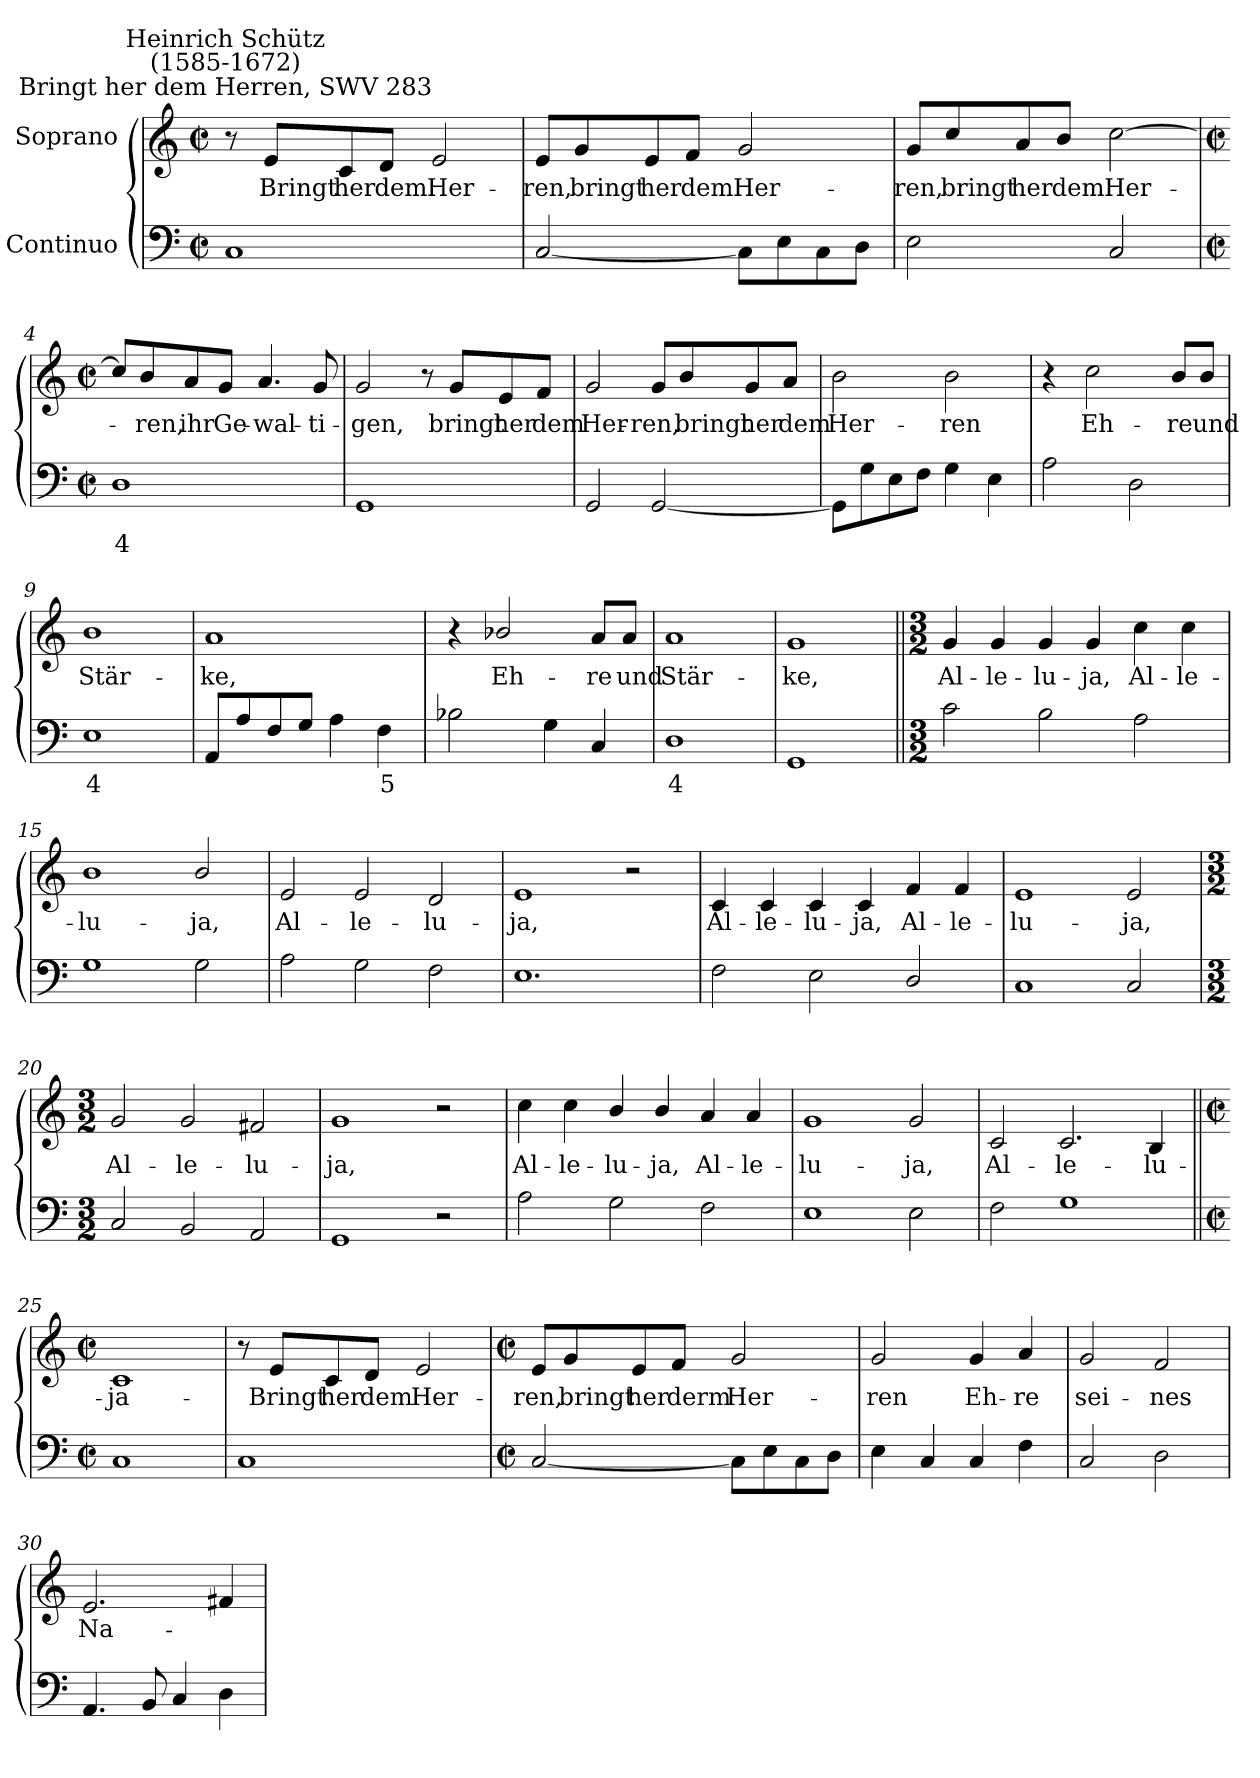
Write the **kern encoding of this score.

**kern	**text	**kern	**text
*part2	*part2	*part1	*part1
*staff2	*staff2	*staff1	*staff1
*I"Continuo	*	*I"Soprano	*
*clefF4	*	*clefG2	*
*k[]	*	*k[]	*
*C:	*	*C:	*
*M2/2	*	*M2/2	*
*met(c|)	*	*met(c|)	*
=1	=1	=1	=1
!	!	!LO:TX:a:cj:t=Bringt her dem Herren, SWV 283	!
!	!	!LO:TX:a:cj:t=Heinrich Schütz\n(1585-1672)	!
1C	.	8r	.
!	!	!	!LO:LY:b
.	.	8e/L	Bringt
!	!	!	!LO:LY:b
.	.	8c/	her
!	!	!	!LO:LY:b
.	.	8d/J	dem
!	!	!	!LO:LY:b
.	.	2e	Her-
=2	=2	=2	=2
!	!	!	!LO:LY:b
[2C	.	8e/L	-ren,
!	!	!	!LO:LY:b
.	.	8g/	bringt
!	!	!	!LO:LY:b
.	.	8e/	her
!	!	!	!LO:LY:b
.	.	8f/J	dem
!	!	!	!LO:LY:b
8CL]	.	2g	Her-
8E	.	.	.
8C	.	.	.
8DJ	.	.	.
=3	=3	=3	=3
!	!	!	!LO:LY:b
2E	.	8g/L	-ren,
!	!	!	!LO:LY:b
.	.	8cc/	bringt
!	!	!	!LO:LY:b
.	.	8a/	her
!	!	!	!LO:LY:b
.	.	8b/J	dem
!	!	!	!LO:LY:b
2C	.	[2cc	Her-
!!LO:LB:g=z
=4	=4	=4	=4
*M2/2	*	*M2/2	*
*met(c|)	*	*met(c|)	*
!	!LO:LY:b	!	!
1D	4	8cc/L]	.
!	!	!	!LO:LY:b
.	.	8b/	ren,
!	!	!	!LO:LY:b
.	.	8a/	ihr
!	!	!	!LO:LY:b
.	.	8g/J	Ge-
!	!	!	!LO:LY:b
.	.	4.a	-wal-
!	!	!	!LO:LY:b
.	.	8g	-ti-
=5	=5	=5	=5
!	!	!	!LO:LY:b
1GG	.	2g	-gen,
.	.	8r	.
!	!	!	!LO:LY:b
.	.	8g/L	bringt
!	!	!	!LO:LY:b
.	.	8e/	her
!	!	!	!LO:LY:b
.	.	8f/J	dem
=6	=6	=6	=6
!	!	!	!LO:LY:b
2GG	.	2g	Her-
!	!	!	!LO:LY:b
[2GG	.	8g/L	-ren,
!	!	!	!LO:LY:b
.	.	8b/	bringt
!	!	!	!LO:LY:b
.	.	8g/	her
!	!	!	!LO:LY:b
.	.	8a/J	dem
=7	=7	=7	=7
!	!	!	!LO:LY:b
8GG\L]	.	2b	Her-
8G	.	.	.
8E	.	.	.
8FJ	.	.	.
!	!	!	!LO:LY:b
4G	.	2b	-ren
4E	.	.	.
=8	=8	=8	=8
2A	.	4r	.
!	!	!	!LO:LY:b
.	.	2cc	Eh-
2D	.	.	.
!	!	!	!LO:LY:b
.	.	8b/L	-re
!	!	!	!LO:LY:b
.	.	8b/J	und
=9	=9	=9	=9
!	!LO:LY:b	!	!LO:LY:b
1E	4	1b	Stär-
!!LO:LB:g=z
=10	=10	=10	=10
!	!	!	!LO:LY:b
8AA/L	.	1a	-ke,
8A/	.	.	.
8F/	.	.	.
8G/J	.	.	.
4A	.	.	.
!	!LO:LY:b	!	!
4F	5	.	.
=11	=11	=11	=11
2B-X	.	4r	.
!	!	!	!LO:LY:b
.	.	2b-X/	Eh-
4G	.	.	.
!	!	!	!LO:LY:b
4C	.	8a/L	-re
!	!	!	!LO:LY:b
.	.	8a/J	und
=12	=12	=12	=12
!	!LO:LY:b	!	!LO:LY:b
1D	4	1a	Stär-
=13	=13	=13	=13
!	!	!	!LO:LY:b
1GG	.	1g	-ke,
=14||	=14||	=14||	=14||
*M3/2	*	*M3/2	*
!	!	!	!LO:LY:b
2c	.	4g	Al-
!	!	!	!LO:LY:b
.	.	4g	-le-
!	!	!	!LO:LY:b
2B	.	4g	-lu-
!	!	!	!LO:LY:b
.	.	4g	-ja,
!	!	!	!LO:LY:b
2A	.	4cc	Al-
!	!	!	!LO:LY:b
.	.	4cc	-le-
=15	=15	=15	=15
!	!	!	!LO:LY:b
1G	.	1b	-lu-
!	!	!	!LO:LY:b
2G	.	2b/	-ja,
=16	=16	=16	=16
!	!	!	!LO:LY:b
2A	.	2e	Al-
!	!	!	!LO:LY:b
2G	.	2e	-le-
!	!	!	!LO:LY:b
2F	.	2d	-lu-
=17	=17	=17	=17
!	!	!	!LO:LY:b
1.E	.	1e	-ja,
.	.	2r	.
=18	=18	=18	=18
!	!	!	!LO:LY:b
2F	.	4c	Al-
!	!	!	!LO:LY:b
.	.	4c	-le-
!	!	!	!LO:LY:b
2E	.	4c	-lu-
!	!	!	!LO:LY:b
.	.	4c	-ja,
!	!	!	!LO:LY:b
2D/	.	4f	Al-
!	!	!	!LO:LY:b
.	.	4f	-le-
=19	=19	=19	=19
!	!	!	!LO:LY:b
1C	.	1e	-lu-
!	!	!	!LO:LY:b
2C	.	2e	-ja,
!!LO:LB:g=z
=20	=20	=20	=20
*M3/2	*	*M3/2	*
!	!	!	!LO:LY:b
2C	.	2g	Al-
!	!	!	!LO:LY:b
2BB	.	2g	-le-
!	!	!	!LO:LY:b
2AA	.	2f#X	-lu-
=21	=21	=21	=21
!	!	!	!LO:LY:b
1GG	.	1g	-ja,
2r	.	2r	.
=22	=22	=22	=22
!	!	!	!LO:LY:b
2A	.	4cc	Al-
!	!	!	!LO:LY:b
.	.	4cc	-le-
!	!	!	!LO:LY:b
2G	.	4b/	-lu-
!	!	!	!LO:LY:b
.	.	4b/	-ja,
!	!	!	!LO:LY:b
2F	.	4a	Al-
!	!	!	!LO:LY:b
.	.	4a	-le-
=23	=23	=23	=23
!	!	!	!LO:LY:b
1E	.	1g	-lu-
!	!	!	!LO:LY:b
2E	.	2g	-ja,
=24	=24	=24	=24
!	!	!	!LO:LY:b
2F	.	2c	Al-
!	!	!	!LO:LY:b
1G	.	2.c	-le-
!	!	!	!LO:LY:b
.	.	4B	-lu-
=25||	=25||	=25||	=25||
*M2/2	*	*M2/2	*
*met(c|)	*	*met(c|)	*
!	!	!	!LO:LY:b
1C	.	1c	-ja-
=26	=26	=26	=26
1C	.	8r	.
!	!	!	!LO:LY:b
.	.	8e/L	-Bringt
!	!	!	!LO:LY:b
.	.	8c/	her
!	!	!	!LO:LY:b
.	.	8d/J	dem
!	!	!	!LO:LY:b
.	.	2e	Her-
!!LO:LB:g=z
=27	=27	=27	=27
*M2/2	*	*M2/2	*
*met(c|)	*	*met(c|)	*
!	!	!	!LO:LY:b
[2C	.	8e/L	-ren,
!	!	!	!LO:LY:b
.	.	8g/	bringt
!	!	!	!LO:LY:b
.	.	8e/	her
!	!	!	!LO:LY:b
.	.	8f/J	derm
!	!	!	!LO:LY:b
8CL]	.	2g	Her-
8E	.	.	.
8C	.	.	.
8DJ	.	.	.
=28	=28	=28	=28
!	!	!	!LO:LY:b
4E	.	2g	-ren
4C	.	.	.
!	!	!	!LO:LY:b
4C	.	4g	Eh-
!	!	!	!LO:LY:b
4F	.	4a	-re
=29	=29	=29	=29
!	!	!	!LO:LY:b
2C	.	2g	sei-
!	!	!	!LO:LY:b
2D	.	2f	-nes
=30	=30	=30	=30
!	!	!	!LO:LY:b
4.AA	.	2.e	Na-
8BB	.	.	.
4C	.	.	.
4D	.	4f#X	.
=	=	=	=
*-	*-	*-	*-
